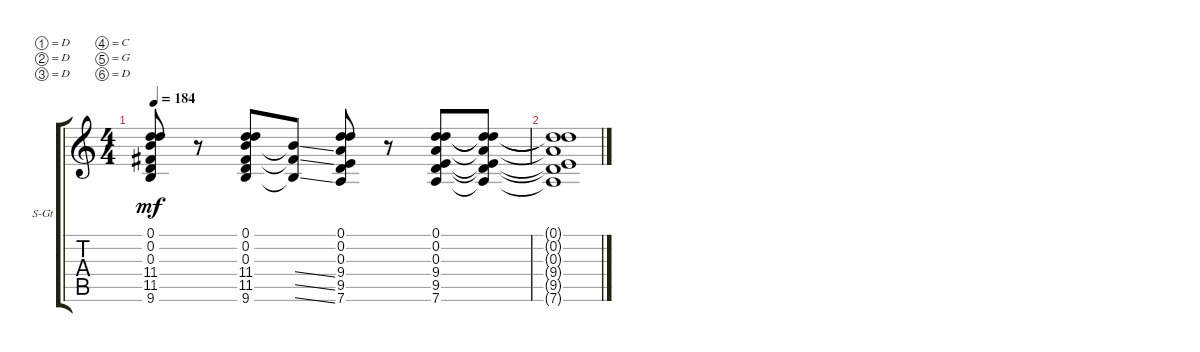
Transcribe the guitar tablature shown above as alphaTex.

\defaultSystemsLayout 4
\bracketExtendMode groupsimilarinstruments
\firstSystemTrackNameOrientation horizontal
\otherSystemsTrackNameOrientation horizontal
\track ("Steel Guitar" "S-Gt") {instrument acousticguitarsteel}
\staff {score tabs}
\tuning (D4 D4 D3 C3 G2 D2)
\ts (4 4)
\tempo 184
\clef g2
\ks c
(0.1 0.2 0.3 11.4 11.5 9.6).8{dy mf} r.8 (0.1 0.2 0.3 11.4 11.5 9.6).8 (11.4{ss t} 11.5{ss t} 9.6{ss t}).8 (0.1 0.2 0.3 9.4 9.5 7.6).8 r.8 (0.1 0.2 0.3 9.4 9.5 7.6).8 (9.4{t} 0.3{t} 0.2{t} 0.1{t} 9.5{t} 7.6{t}).8 |
(9.4{t} 0.3{t} 0.2{t} 0.1{t} 9.5{t} 7.6{t}).1
